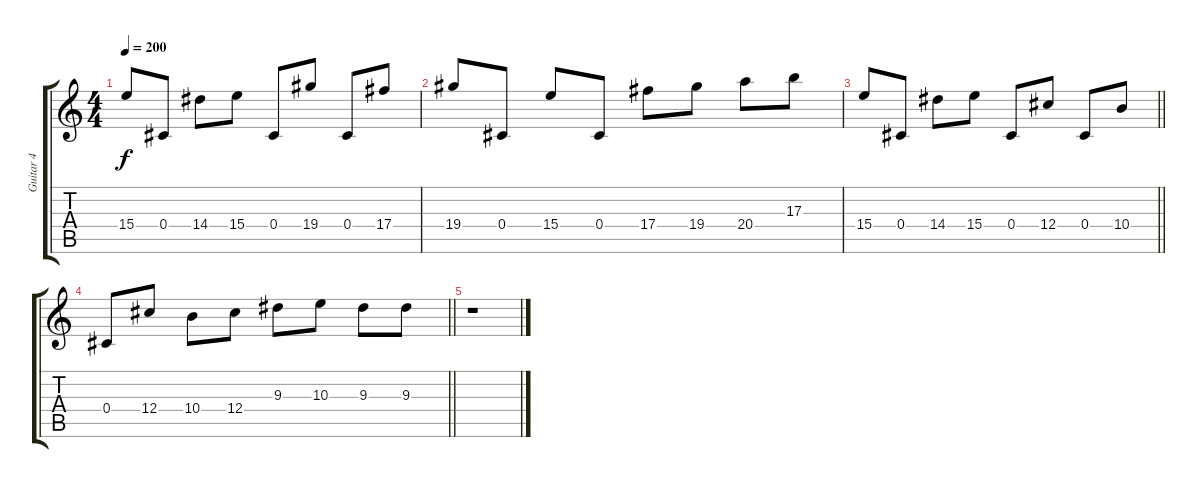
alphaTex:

\track ("Guitar 4" "Guitar 4") {instrument distortionguitar}
\staff {score tabs}
\tuning (Eb4 Bb3 Gb3 Db3 Ab2 Db2) {hide}
\ts (4 4)
\tempo 200
\clef g2
\ks c
15.4.8{dy f} 0.4.8 14.4.8 15.4.8 0.4.8 19.4.8 0.4.8 17.4.8 |
19.4.8 0.4.8 15.4.8 0.4.8 17.4.8 19.4.8 20.4.8 17.3.8 |
\barLineRight lightlight
15.4.8 0.4.8 14.4.8 15.4.8 0.4.8 12.4.8 0.4.8 10.4.8 |
\barLineRight lightlight
0.4.8 12.4.8 10.4.8 12.4.8 9.3.8 10.3.8 9.3.8 9.3.8 |
r.1
